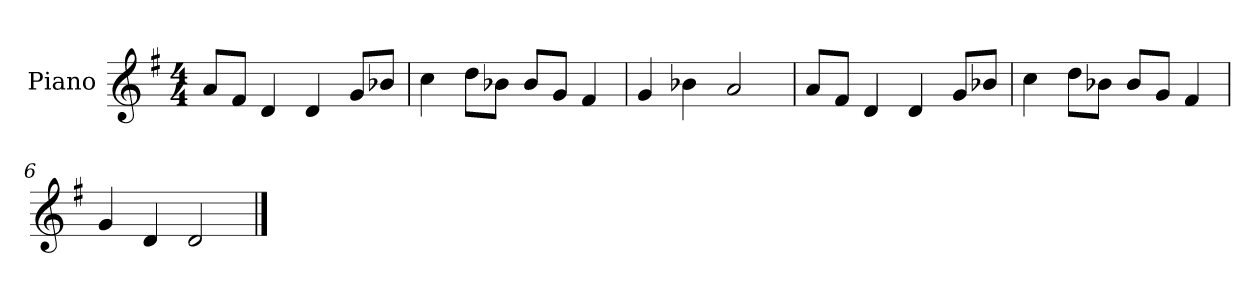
**kern
*part1
*staff1
*I"Piano
*I'P-no
*clefG2
*k[f#]
*M4/4
*MM90
=1
8a/L
8f#/J
4d/
4d/
8g/L
8b-X/J
=2
4cc\
8dd\L
8b-X\J
8b-/L
8g/J
4f#/
=3
4g/
4b-X\
2a/
=4
8a/L
8f#/J
4d/
4d/
8g/L
8b-X/J
=5
4cc\
8dd\L
8b-X\J
8b-/L
8g/J
4f#/
=6
4g/
4d/
2d/
==
*-
